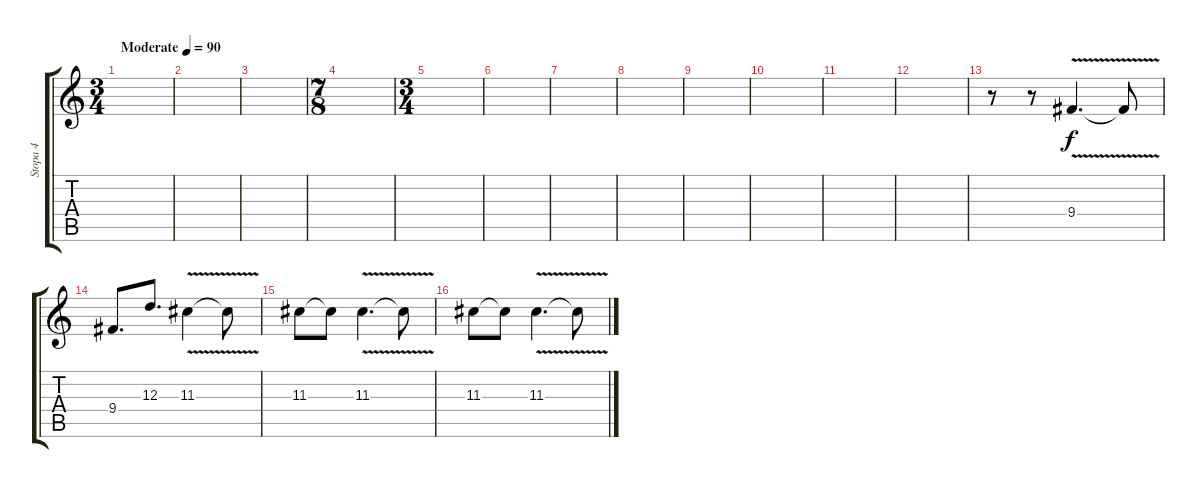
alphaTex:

\track ("Stopa 4" "Stopa 4") {instrument distortionguitar}
\staff {score tabs}
\tuning (B3 Gb3 D3 A2 E2 B1) {hide}
\ts (3 4)
\tempo (90 "Moderate")
\clef g2
\ks c
|
|
|
\ts (7 8)
|
\ts (3 4)
|
|
|
|
|
|
|
|
r.8 r.8 9.4{v}.4{d} 9.4{t}.8 |
9.4.8{d} 12.3.8{d} 11.3{v}.4 11.3{t}.8 |
11.3.8 11.3{t}.8 11.3{v}.4{d} 11.3{t}.8 |
11.3.8 11.3{t}.8 11.3{v}.4{d} 11.3{t}.8
